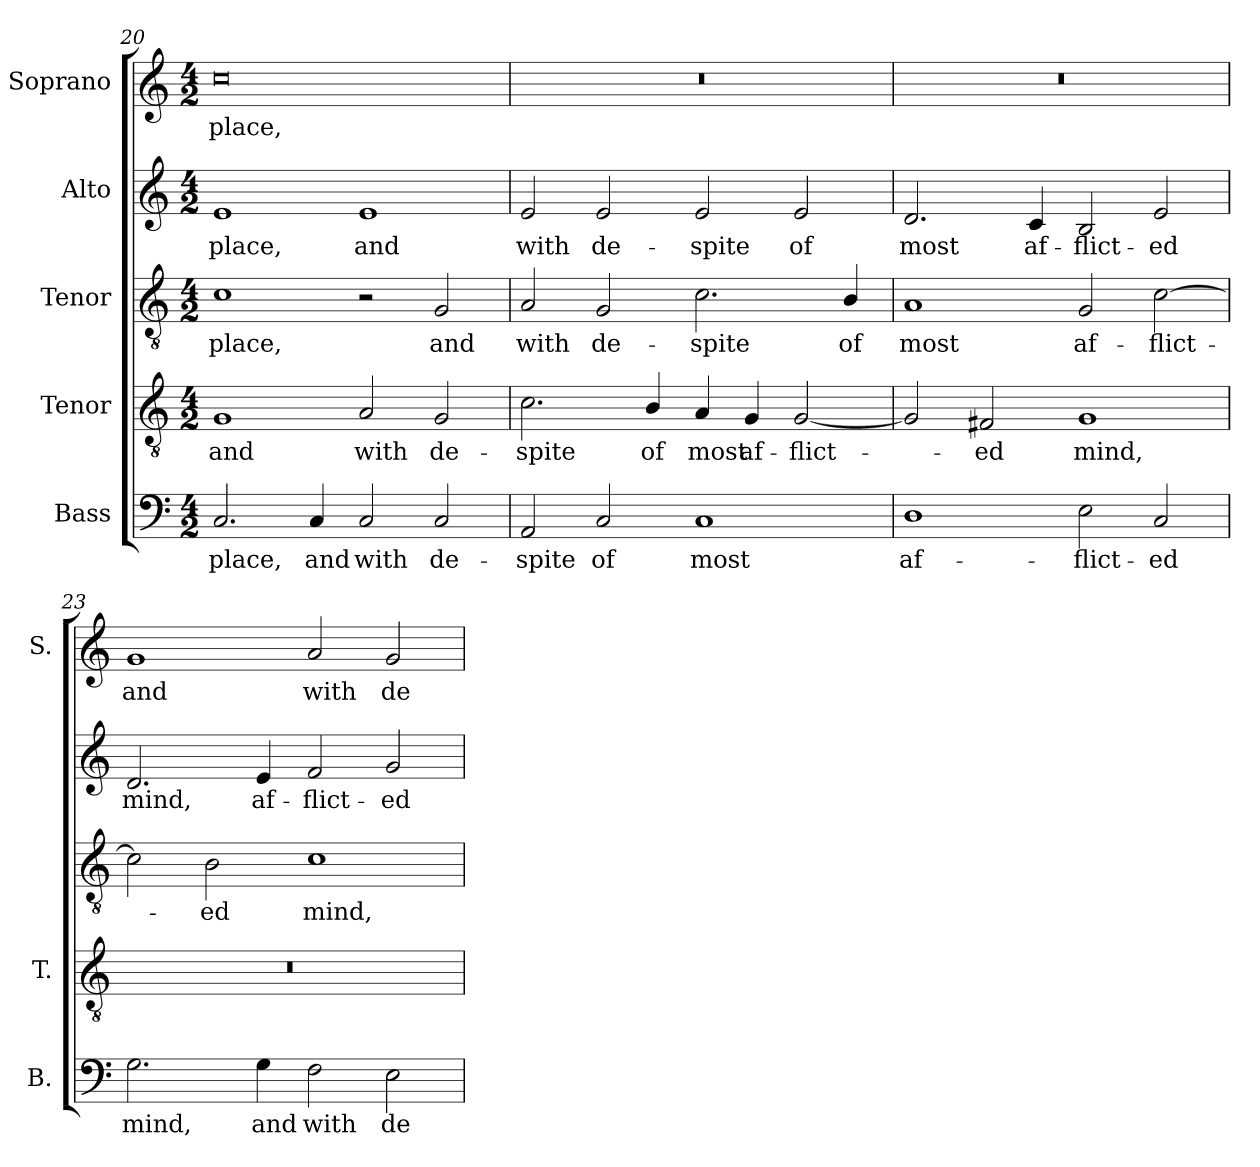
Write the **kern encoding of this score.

**kern	**text	**kern	**text	**kern	**text	**kern	**text	**kern	**text
*part5	*part5	*part4	*part4	*part3	*part3	*part2	*part2	*part1	*part1
*staff5	*staff5	*staff4	*staff4	*staff3	*staff3	*staff2	*staff2	*staff1	*staff1
*I"Bass	*	*I"Tenor	*	*I"Tenor	*	*I"Alto	*	*I"Soprano	*
*I'B.	*	*I'T.	*	*	*	*	*	*I'S.	*
!!LO:LB:g=z
*clefF4	*	*clefGv2	*	*clefGv2	*	*clefG2	*	*clefG2	*
*	*	*ITrd7c12	*	*ITrd7c12	*	*ITrd7c12	*	*	*
*k[]	*	*k[]	*	*k[]	*	*k[]	*	*k[]	*
*C:	*	*C:	*	*C:	*	*C:	*	*C:	*
*M4/2	*	*M4/2	*	*M4/2	*	*M4/2	*	*M4/2	*
=20	=20	=20	=20	=20	=20	=20	=20	=20	=20
!	!LO:LY:b:color=#000000	!	!	!	!	!	!	!	!
!	!	!	!LO:LY:b:color=#000000	!	!	!	!	!	!
!	!	!	!	!	!LO:LY:b:color=#000000	!	!	!	!
!	!	!	!	!	!	!	!LO:LY:b:color=#000000	!	!
!	!	!	!	!	!	!	!	!	!LO:LY:b:color=#000000
2.Ci/	place,	1GGi	and	1Ci	place,	1Ei	place,	0cci	place,
!	!LO:LY:b:color=#000000	!	!	!	!	!	!	!	!
4Ci/	and	.	.	.	.	.	.	.	.
!	!LO:LY:b:color=#000000	!	!	!	!	!	!	!	!
!	!	!	!LO:LY:b:color=#000000	!	!	!	!	!	!
!	!	!	!	!	!	!	!LO:LY:b:color=#000000	!	!
2Ci/	with	2AAi/	with	2r	.	1Ei	and	.	.
!	!LO:LY:b:color=#000000	!	!	!	!	!	!	!	!
!	!	!	!LO:LY:b:color=#000000	!	!	!	!	!	!
!	!	!	!	!	!LO:LY:b:color=#000000	!	!	!	!
2Ci/	de-	2GGi/	de-	2GGi/	and	.	.	.	.
=21	=21	=21	=21	=21	=21	=21	=21	=21	=21
!	!LO:LY:b:color=#000000	!	!	!	!	!	!	!	!
!	!	!	!LO:LY:b:color=#000000	!	!	!	!	!	!
!	!	!	!	!	!LO:LY:b:color=#000000	!	!	!	!
!	!	!	!	!	!	!	!LO:LY:b:color=#000000	!LO:N:vis=1	!
2AAi/	-spite	2.Ci\	-spite	2AAi/	with	2Ei/	with	0r	.
!	!LO:LY:b:color=#000000	!	!	!	!	!	!	!	!
!	!	!	!	!	!LO:LY:b:color=#000000	!	!	!	!
!	!	!	!	!	!	!	!LO:LY:b:color=#000000	!	!
2Ci/	of	.	.	2GGi/	de-	2Ei/	de-	.	.
!	!	!	!LO:LY:b:color=#000000	!	!	!	!	!	!
.	.	4BBi/	of	.	.	.	.	.	.
!	!LO:LY:b:color=#000000	!	!	!	!	!	!	!	!
!	!	!	!LO:LY:b:color=#000000	!	!	!	!	!	!
!	!	!	!	!	!LO:LY:b:color=#000000	!	!	!	!
!	!	!	!	!	!	!	!LO:LY:b:color=#000000	!	!
1Ci	most	4AAi/	most	2.Ci\	-spite	2Ei/	-spite	.	.
!	!	!	!LO:LY:b:color=#000000	!	!	!	!	!	!
.	.	4GGi/	af-	.	.	.	.	.	.
!	!	!	!LO:LY:b:color=#000000	!	!	!	!	!	!
!	!	!	!	!	!	!	!LO:LY:b:color=#000000	!	!
.	.	[2GGi/	-flict-	.	.	2Ei/	of	.	.
!	!	!	!	!	!LO:LY:b:color=#000000	!	!	!	!
.	.	.	.	4BBi/	of	.	.	.	.
=22	=22	=22	=22	=22	=22	=22	=22	=22	=22
!	!LO:LY:b:color=#000000	!	!	!	!	!	!	!	!
!	!	!	!	!	!LO:LY:b:color=#000000	!	!	!	!
!	!	!	!	!	!	!	!LO:LY:b:color=#000000	!LO:N:vis=1	!
1Di	af-	2GGi/]	.	1AAi	most	2.Di/	most	0r	.
!	!	!	!LO:LY:b:color=#000000	!	!	!	!	!	!
.	.	2FF#Xi/	-ed	.	.	.	.	.	.
!	!	!	!	!	!	!	!LO:LY:b:color=#000000	!	!
.	.	.	.	.	.	4Ci/	af-	.	.
!	!LO:LY:b:color=#000000	!	!	!	!	!	!	!	!
!	!	!	!LO:LY:b:color=#000000	!	!	!	!	!	!
!	!	!	!	!	!LO:LY:b:color=#000000	!	!	!	!
!	!	!	!	!	!	!	!LO:LY:b:color=#000000	!	!
2Ei\	-flict-	1GGi	mind,	2GGi/	af-	2BBi/	-flict-	.	.
!	!LO:LY:b:color=#000000	!	!	!	!	!	!	!	!
!	!	!	!	!	!LO:LY:b:color=#000000	!	!	!	!
!	!	!	!	!	!	!	!LO:LY:b:color=#000000	!	!
2Ci/	-ed	.	.	[2Ci\	-flict-	2Ei/	-ed	.	.
=23	=23	=23	=23	=23	=23	=23	=23	=23	=23
!	!LO:LY:b:color=#000000	!LO:N:vis=1	!	!	!	!	!	!	!
!	!	!	!	!	!	!	!LO:LY:b:color=#000000	!	!
!	!	!	!	!	!	!	!	!	!LO:LY:b:color=#000000
2.Gi\	mind,	0r	.	2Ci\]	.	2.Di/	mind,	1gi	and
!	!	!	!	!	!LO:LY:b:color=#000000	!	!	!	!
.	.	.	.	2BBi\	-ed	.	.	.	.
!	!LO:LY:b:color=#000000	!	!	!	!	!	!	!	!
!	!	!	!	!	!	!	!LO:LY:b:color=#000000	!	!
4Gi\	and	.	.	.	.	4Ei/	af-	.	.
!	!LO:LY:b:color=#000000	!	!	!	!	!	!	!	!
!	!	!	!	!	!LO:LY:b:color=#000000	!	!	!	!
!	!	!	!	!	!	!	!LO:LY:b:color=#000000	!	!
!	!	!	!	!	!	!	!	!	!LO:LY:b:color=#000000
2Fi\	with	.	.	1Ci	mind,	2Fi/	-flict-	2ai/	with
!	!LO:LY:b:color=#000000	!	!	!	!	!	!	!	!
!	!	!	!	!	!	!	!LO:LY:b:color=#000000	!	!
!	!	!	!	!	!	!	!	!	!LO:LY:b:color=#000000
2Ei\	de-	.	.	.	.	2Gi/	-ed	2gi/	de-
=	=	=	=	=	=	=	=	=	=
*-	*-	*-	*-	*-	*-	*-	*-	*-	*-
